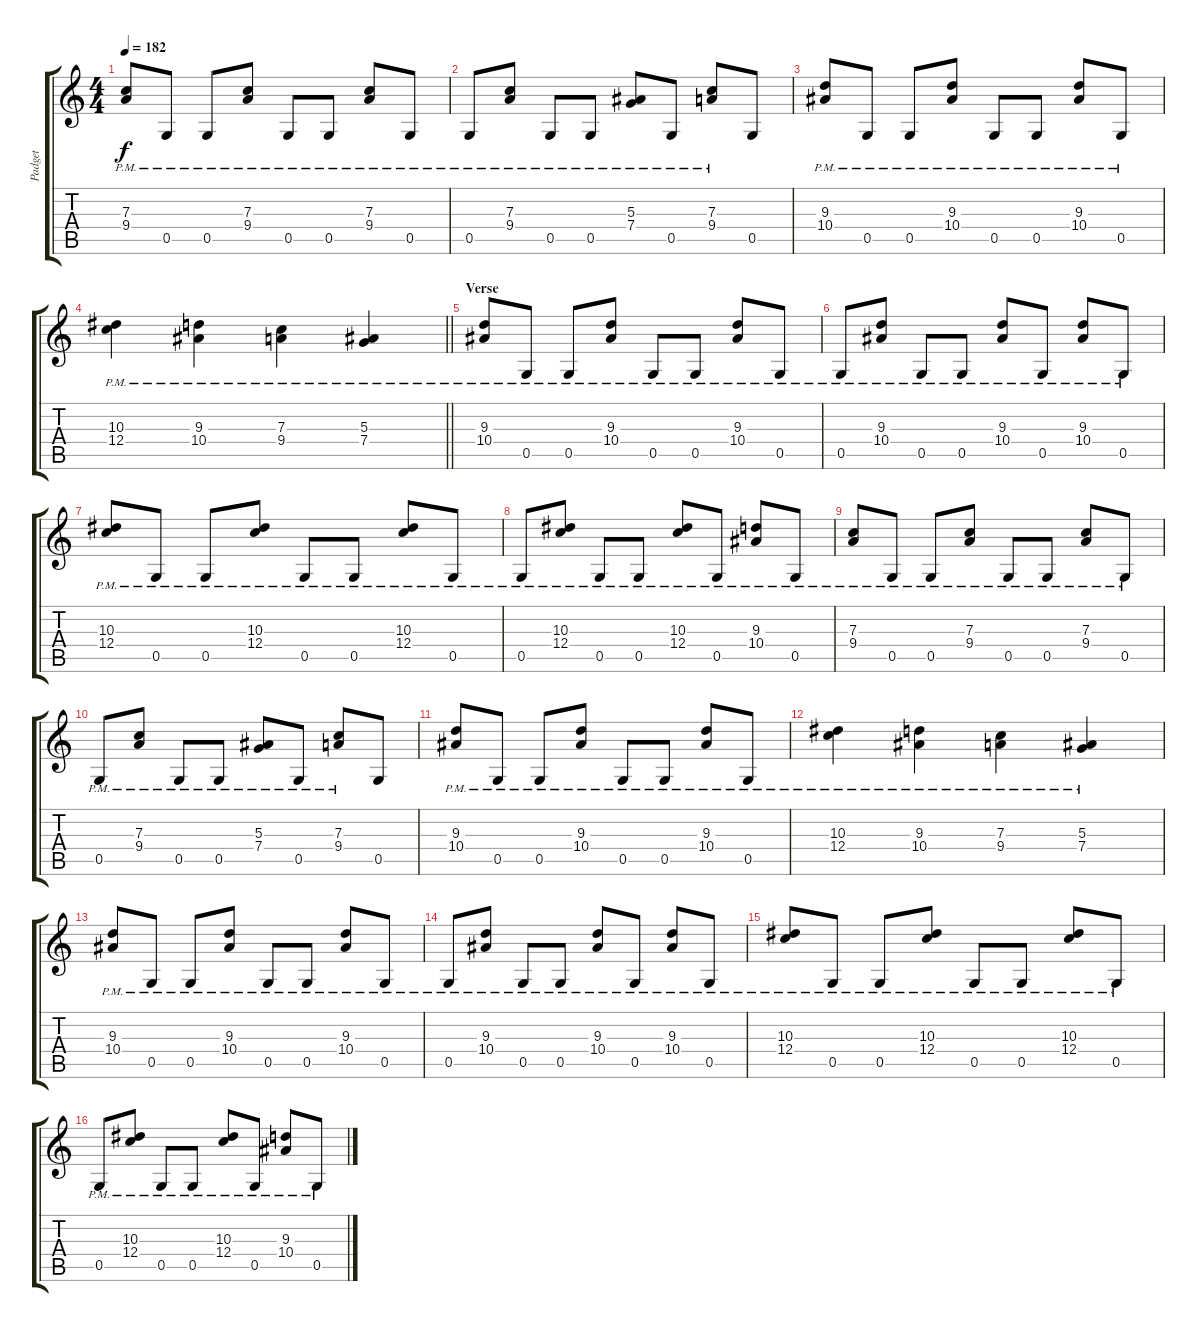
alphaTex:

\track ("Padget" "Padget") {instrument distortionguitar}
\staff {score tabs}
\tuning (D4 A3 F3 C3 G2 C2) {hide}
\ts (4 4)
\tempo 182
\clef g2
\ks c
(7.3{pm} 9.4{pm}).8{dy f} 0.5{pm}.8 0.5{pm}.8 (7.3{pm} 9.4{pm}).8 0.5{pm}.8 0.5{pm}.8 (7.3{pm} 9.4{pm}).8 0.5{pm}.8 |
0.5{pm}.8 (7.3{pm} 9.4{pm}).8 0.5{pm}.8 0.5{pm}.8 (5.3{pm} 7.4{pm}).8 0.5{pm}.8 (7.3{pm} 9.4{pm}).8 0.5.8 |
(9.3{pm} 10.4{pm}).8 0.5{pm}.8 0.5{pm}.8 (9.3{pm} 10.4{pm}).8 0.5{pm}.8 0.5{pm}.8 (9.3{pm} 10.4{pm}).8 0.5{pm}.8 |
\barLineRight lightlight
(10.3{pm} 12.4{pm}).4 (9.3{pm} 10.4{pm}).4 (7.3{pm} 9.4{pm}).4 (5.3{pm} 7.4{pm}).4 |
\section ("" "Verse")
(9.3{pm} 10.4{pm}).8 0.5{pm}.8 0.5{pm}.8 (9.3{pm} 10.4{pm}).8 0.5{pm}.8 0.5{pm}.8 (9.3{pm} 10.4{pm}).8 0.5{pm}.8 |
0.5{pm}.8 (9.3{pm} 10.4{pm}).8 0.5{pm}.8 0.5{pm}.8 (9.3{pm} 10.4{pm}).8 0.5{pm}.8 (9.3{pm} 10.4{pm}).8 0.5{pm}.8 |
(10.3{pm} 12.4{pm}).8 0.5{pm}.8 0.5{pm}.8 (10.3{pm} 12.4{pm}).8 0.5{pm}.8 0.5{pm}.8 (10.3{pm} 12.4{pm}).8 0.5{pm}.8 |
0.5{pm}.8 (10.3{pm} 12.4{pm}).8 0.5{pm}.8 0.5{pm}.8 (10.3{pm} 12.4{pm}).8 0.5{pm}.8 (9.3{pm} 10.4{pm}).8 0.5{pm}.8 |
(7.3{pm} 9.4{pm}).8 0.5{pm}.8 0.5{pm}.8 (7.3{pm} 9.4{pm}).8 0.5{pm}.8 0.5{pm}.8 (7.3{pm} 9.4{pm}).8 0.5{pm}.8 |
0.5{pm}.8 (7.3{pm} 9.4{pm}).8 0.5{pm}.8 0.5{pm}.8 (5.3{pm} 7.4{pm}).8 0.5{pm}.8 (7.3{pm} 9.4{pm}).8 0.5.8 |
(9.3{pm} 10.4{pm}).8 0.5{pm}.8 0.5{pm}.8 (9.3{pm} 10.4{pm}).8 0.5{pm}.8 0.5{pm}.8 (9.3{pm} 10.4{pm}).8 0.5{pm}.8 |
(10.3{pm} 12.4{pm}).4 (9.3{pm} 10.4{pm}).4 (7.3{pm} 9.4{pm}).4 (5.3{pm} 7.4{pm}).4 |
(9.3{pm} 10.4{pm}).8 0.5{pm}.8 0.5{pm}.8 (9.3{pm} 10.4{pm}).8 0.5{pm}.8 0.5{pm}.8 (9.3{pm} 10.4{pm}).8 0.5{pm}.8 |
0.5{pm}.8 (9.3{pm} 10.4{pm}).8 0.5{pm}.8 0.5{pm}.8 (9.3{pm} 10.4{pm}).8 0.5{pm}.8 (9.3{pm} 10.4{pm}).8 0.5{pm}.8 |
(10.3{pm} 12.4{pm}).8 0.5{pm}.8 0.5{pm}.8 (10.3{pm} 12.4{pm}).8 0.5{pm}.8 0.5{pm}.8 (10.3{pm} 12.4{pm}).8 0.5{pm}.8 |
0.5{pm}.8 (10.3{pm} 12.4{pm}).8 0.5{pm}.8 0.5{pm}.8 (10.3{pm} 12.4{pm}).8 0.5{pm}.8 (9.3{pm} 10.4{pm}).8 0.5{pm}.8
